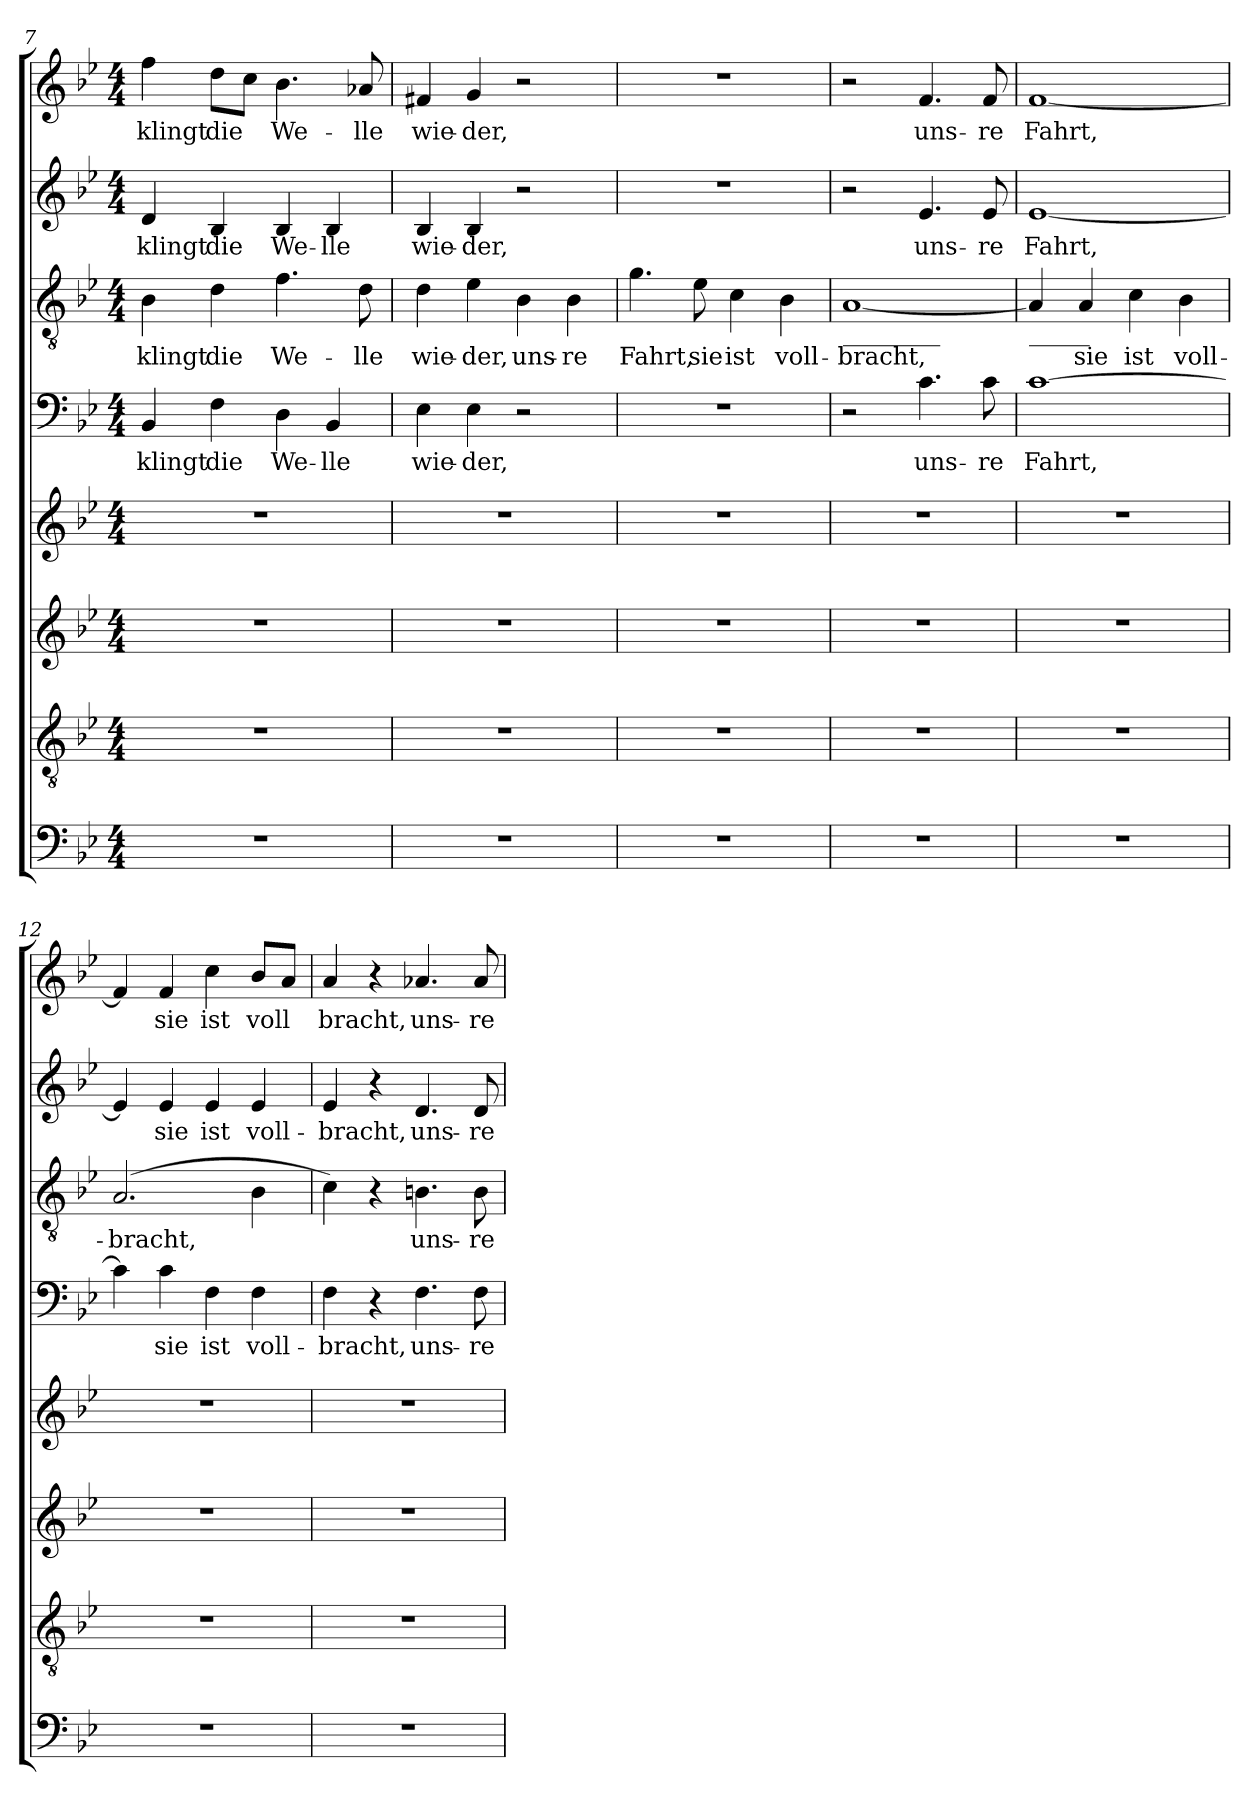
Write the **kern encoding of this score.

**kern	**kern	**kern	**kern	**kern	**text	**kern	**text	**kern	**text	**kern	**text
*part8	*part7	*part6	*part5	*part4	*part4	*part3	*part3	*part2	*part2	*part1	*part1
*staff8	*staff7	*staff6	*staff5	*staff4	*staff4	*staff3	*staff3	*staff2	*staff2	*staff1	*staff1
*clefF4	*clefGv2	*clefG2	*clefG2	*clefF4	*	*clefGv2	*	*clefG2	*	*clefG2	*
*k[b-e-]	*k[b-e-]	*k[b-e-]	*k[b-e-]	*k[b-e-]	*	*k[b-e-]	*	*k[b-e-]	*	*k[b-e-]	*
*B-:	*B-:	*B-:	*B-:	*B-:	*	*B-:	*	*B-:	*	*B-:	*
*M4/4	*M4/4	*M4/4	*M4/4	*M4/4	*	*M4/4	*	*M4/4	*	*M4/4	*
=7	=7	=7	=7	=7	=7	=7	=7	=7	=7	=7	=7
!	!	!	!	!	!LO:LY:b	!	!LO:LY:b	!	!LO:LY:b	!	!LO:LY:b
1r	1r	1r	1r	4BB-/	klingt	4B-\	klingt	4d/	klingt	4ff\	klingt
!	!	!	!	!	!LO:LY:b	!	!LO:LY:b	!	!LO:LY:b	!	!LO:LY:b
.	.	.	.	4F\	die	4d\	die	4B-/	die	8dd\L	die
.	.	.	.	.	.	.	.	.	.	8cc\J	.
!	!	!	!	!	!LO:LY:b	!	!LO:LY:b	!	!LO:LY:b	!	!LO:LY:b
.	.	.	.	4D\	We-	4.f\	We-	4B-/	We-	4.b-\	We-
!	!	!	!	!	!LO:LY:b	!	!	!	!LO:LY:b	!	!
.	.	.	.	4BB-/	-lle	.	.	4B-/	-lle	.	.
!	!	!	!	!	!	!	!LO:LY:b	!	!	!	!LO:LY:b
.	.	.	.	.	.	8d\	-lle	.	.	8a-X/	-lle
=8	=8	=8	=8	=8	=8	=8	=8	=8	=8	=8	=8
!	!	!	!	!	!LO:LY:b	!	!LO:LY:b	!	!LO:LY:b	!	!LO:LY:b
1r	1r	1r	1r	4E-\	wie-	4d\	wie-	4B-/	wie-	4f#X/	wie-
!	!	!	!	!	!LO:LY:b	!	!LO:LY:b	!	!LO:LY:b	!	!LO:LY:b
.	.	.	.	4E-\	-der,	4e-\	-der,	4B-/	-der,	4g/	-der,
!	!	!	!	!	!	!	!LO:LY:b	!	!	!	!
.	.	.	.	2r	.	4B-\	uns-	2r	.	2r	.
!	!	!	!	!	!	!	!LO:LY:b	!	!	!	!
.	.	.	.	.	.	4B-\	-re	.	.	.	.
=9	=9	=9	=9	=9	=9	=9	=9	=9	=9	=9	=9
!	!	!	!	!	!	!	!LO:LY:b	!	!	!	!
1r	1r	1r	1r	1r	.	4.g\	Fahrt,	1r	.	1r	.
!	!	!	!	!	!	!	!LO:LY:b	!	!	!	!
.	.	.	.	.	.	8e-\	sie	.	.	.	.
!	!	!	!	!	!	!	!LO:LY:b	!	!	!	!
.	.	.	.	.	.	4c\	ist	.	.	.	.
!	!	!	!	!	!	!	!LO:LY:b	!	!	!	!
.	.	.	.	.	.	4B-\	voll-	.	.	.	.
=10	=10	=10	=10	=10	=10	=10	=10	=10	=10	=10	=10
!	!	!	!	!	!	!LO:TX:b:t=________	!	!	!	!	!
!	!	!	!	!	!	!	!LO:LY:b	!	!	!	!
1r	1r	1r	1r	2r	.	[1A	-bracht,	2r	.	2r	.
!	!	!	!	!	!LO:LY:b	!	!	!	!LO:LY:b	!	!LO:LY:b
.	.	.	.	4.c\	uns-	.	.	4.e-/	uns-	4.f/	uns-
!	!	!	!	!	!LO:LY:b	!	!	!	!LO:LY:b	!	!LO:LY:b
.	.	.	.	8c\	-re	.	.	8e-/	-re	8f/	-re
!!LO:PB:g=z
=11	=11	=11	=11	=11	=11	=11	=11	=11	=11	=11	=11
!	!	!	!	!	!	!LO:TX:b:t=_____	!	!	!	!	!
!	!	!	!	!	!LO:LY:b	!	!	!	!LO:LY:b	!	!LO:LY:b
1r	1r	1r	1r	[1c	Fahrt,	4A/]	.	[1e-	Fahrt,	[1f	Fahrt,
!	!	!	!	!	!	!	!LO:LY:b	!	!	!	!
.	.	.	.	.	.	4A/	sie	.	.	.	.
!	!	!	!	!	!	!	!LO:LY:b	!	!	!	!
.	.	.	.	.	.	4c\	ist	.	.	.	.
!	!	!	!	!	!	!	!LO:LY:b	!	!	!	!
.	.	.	.	.	.	4B-\	voll-	.	.	.	.
=12	=12	=12	=12	=12	=12	=12	=12	=12	=12	=12	=12
!	!	!	!	!	!	!	!LO:LY:b	!	!	!	!
1r	1r	1r	1r	4c\]	.	(>2.A/	-bracht,	4e-/]	.	4f/]	.
!	!	!	!	!	!LO:LY:b	!	!	!	!LO:LY:b	!	!LO:LY:b
.	.	.	.	4c\	sie	.	.	4e-/	sie	4f/	sie
!	!	!	!	!	!LO:LY:b	!	!	!	!LO:LY:b	!	!LO:LY:b
.	.	.	.	4F\	ist	.	.	4e-/	ist	4cc\	ist
!	!	!	!	!	!LO:LY:b	!	!	!	!LO:LY:b	!	!LO:LY:b
.	.	.	.	4F\	voll-	4B-\	.	4e-/	voll-	8b-/L	voll
.	.	.	.	.	.	.	.	.	.	8a/J	.
=13	=13	=13	=13	=13	=13	=13	=13	=13	=13	=13	=13
!	!	!	!	!	!LO:LY:b	!	!	!	!LO:LY:b	!	!LO:LY:b
1r	1r	1r	1r	4F\	-bracht,	4c\)	.	4e-/	-bracht,	4a/	bracht,
.	.	.	.	4r	.	4r	.	4r	.	4r	.
!	!	!	!	!	!LO:LY:b	!	!LO:LY:b	!	!LO:LY:b	!	!LO:LY:b
.	.	.	.	4.F\	uns-	4.Bn\	uns-	4.d/	uns-	4.a-X/	uns-
!	!	!	!	!	!LO:LY:b	!	!LO:LY:b	!	!LO:LY:b	!	!LO:LY:b
.	.	.	.	8F\	-re	8B\	-re	8d/	-re	8a-/	-re
=	=	=	=	=	=	=	=	=	=	=	=
*-	*-	*-	*-	*-	*-	*-	*-	*-	*-	*-	*-
